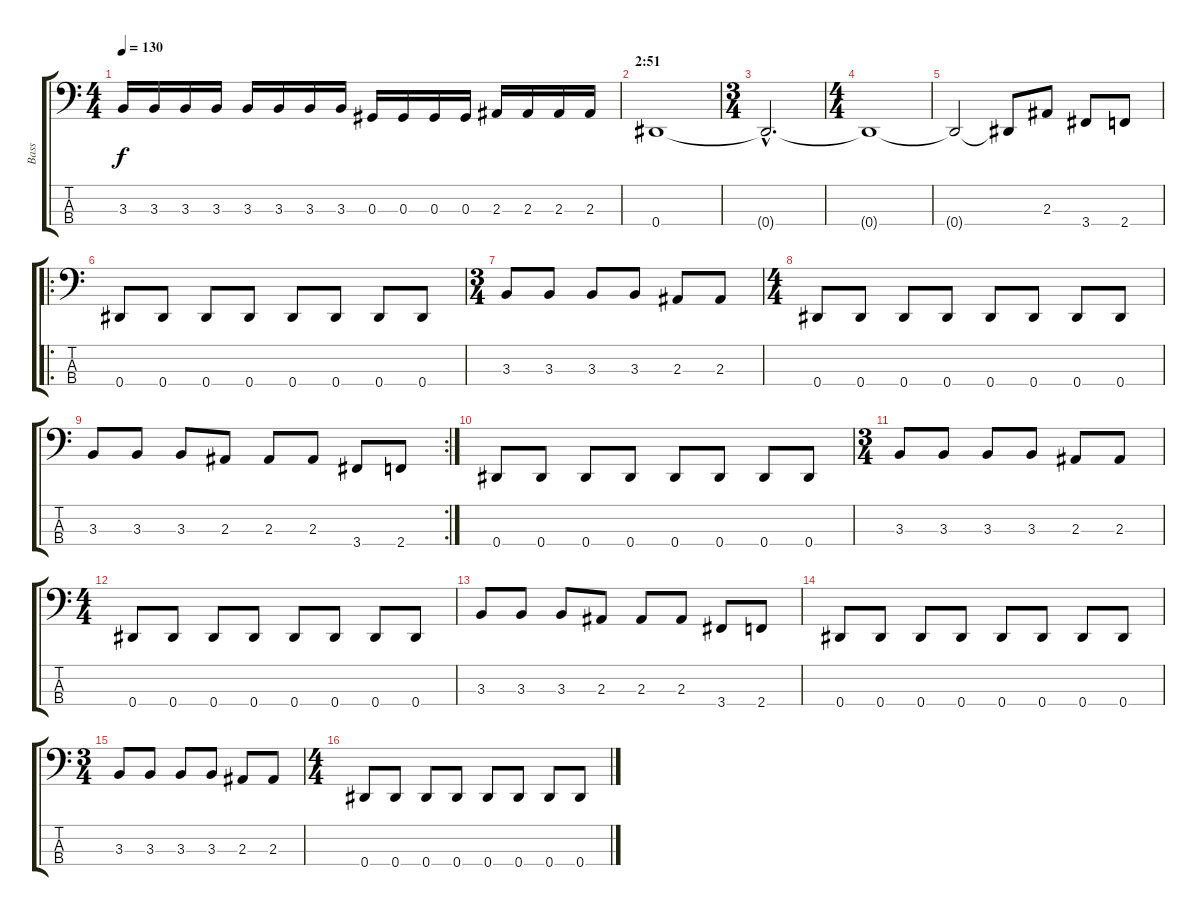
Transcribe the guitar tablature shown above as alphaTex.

\track ("Bass" "Bass") {instrument electricbassfinger}
\staff {score tabs}
\tuning (Gb2 Db2 Ab1 Eb1) {hide}
\ts (4 4)
\tempo 130
\clef f4
\ks c
3.3.16{dy f} 3.3.16 3.3.16 3.3.16 3.3.16 3.3.16 3.3.16 3.3.16 0.3.16 0.3.16 0.3.16 0.3.16 2.3.16 2.3.16 2.3.16 2.3.16 |
\section ("" "2:51")
0.4.1 |
\ts (3 4)
0.4{hac t}.2{d} |
\ts (4 4)
0.4{t}.1 |
0.4{t}.2 0.4{t}.8 2.3.8 3.4.8 2.4.8 |
\ro
0.4.8 0.4.8 0.4.8 0.4.8 0.4.8 0.4.8 0.4.8 0.4.8 |
\ts (3 4)
3.3.8 3.3.8 3.3.8 3.3.8 2.3.8 2.3.8 |
\ts (4 4)
0.4.8 0.4.8 0.4.8 0.4.8 0.4.8 0.4.8 0.4.8 0.4.8 |
\rc 2
3.3.8 3.3.8 3.3.8 2.3.8 2.3.8 2.3.8 3.4.8 2.4.8 |
0.4.8 0.4.8 0.4.8 0.4.8 0.4.8 0.4.8 0.4.8 0.4.8 |
\ts (3 4)
3.3.8 3.3.8 3.3.8 3.3.8 2.3.8 2.3.8 |
\ts (4 4)
0.4.8 0.4.8 0.4.8 0.4.8 0.4.8 0.4.8 0.4.8 0.4.8 |
3.3.8 3.3.8 3.3.8 2.3.8 2.3.8 2.3.8 3.4.8 2.4.8 |
0.4.8 0.4.8 0.4.8 0.4.8 0.4.8 0.4.8 0.4.8 0.4.8 |
\ts (3 4)
3.3.8 3.3.8 3.3.8 3.3.8 2.3.8 2.3.8 |
\ts (4 4)
0.4.8 0.4.8 0.4.8 0.4.8 0.4.8 0.4.8 0.4.8 0.4.8
